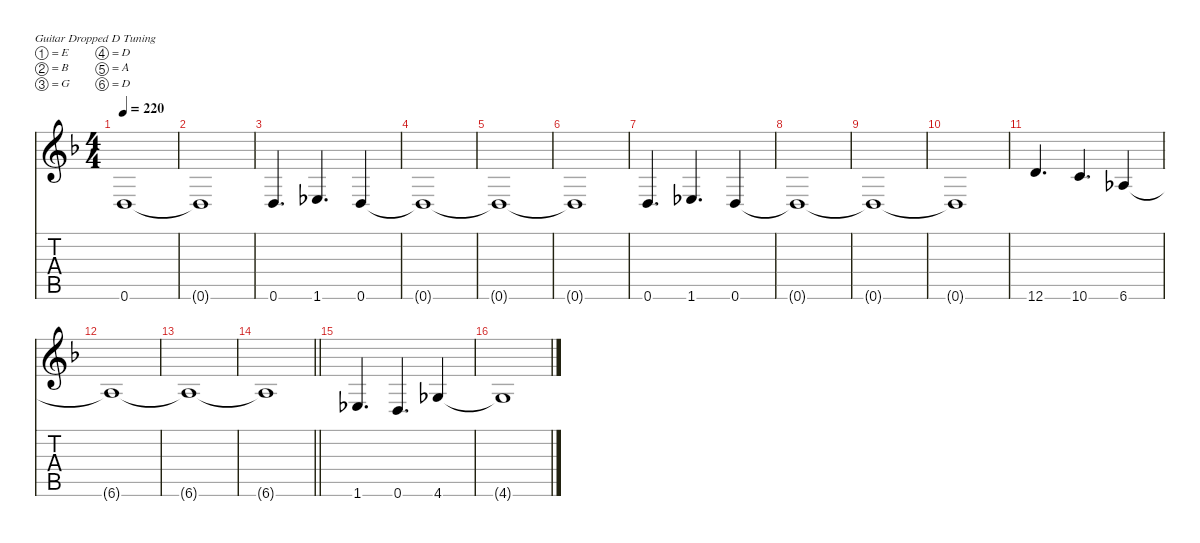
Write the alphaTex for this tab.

\hideDynamics
\bracketExtendMode nobrackets
\singleTrackTrackNamePolicy hidden
\multiTrackTrackNamePolicy hidden
\firstSystemTrackNameMode fullname
\firstSystemTrackNameOrientation horizontal
\otherSystemsTrackNameOrientation horizontal
\track ("Guitar-spare" "E-Gt") {instrument distortionguitar}
\staff {score tabs}
\tuning (E4 B3 G3 D3 A2 D2)
\ts (4 4)
\tempo 220
\clef g2
\ks dminor
0.6{t acc forcenatural}.1{dy f} |
0.6{t acc forcenatural}.1 |
0.6{acc forcenatural}.4{d} 1.6{acc b}.4{d} 0.6{acc forcenatural}.4 |
0.6{t acc forcenatural}.1 |
0.6{t acc forcenatural}.1 |
0.6{t acc forcenatural}.1 |
0.6{acc forcenatural}.4{d} 1.6{acc b}.4{d} 0.6{acc forcenatural}.4 |
0.6{t acc forcenatural}.1 |
0.6{t acc forcenatural}.1 |
0.6{t acc forcenatural}.1 |
12.6{acc forcenatural}.4{d} 10.6{acc forcenatural}.4{d} 6.6{acc b}.4 |
6.6{t acc b}.1 |
6.6{t acc b}.1 |
\barLineRight lightlight
6.6{t acc b}.1 |
1.6{acc b}.4{d} 0.6{acc forcenatural}.4{d} 4.6{acc b}.4 |
4.6{t acc b}.1
